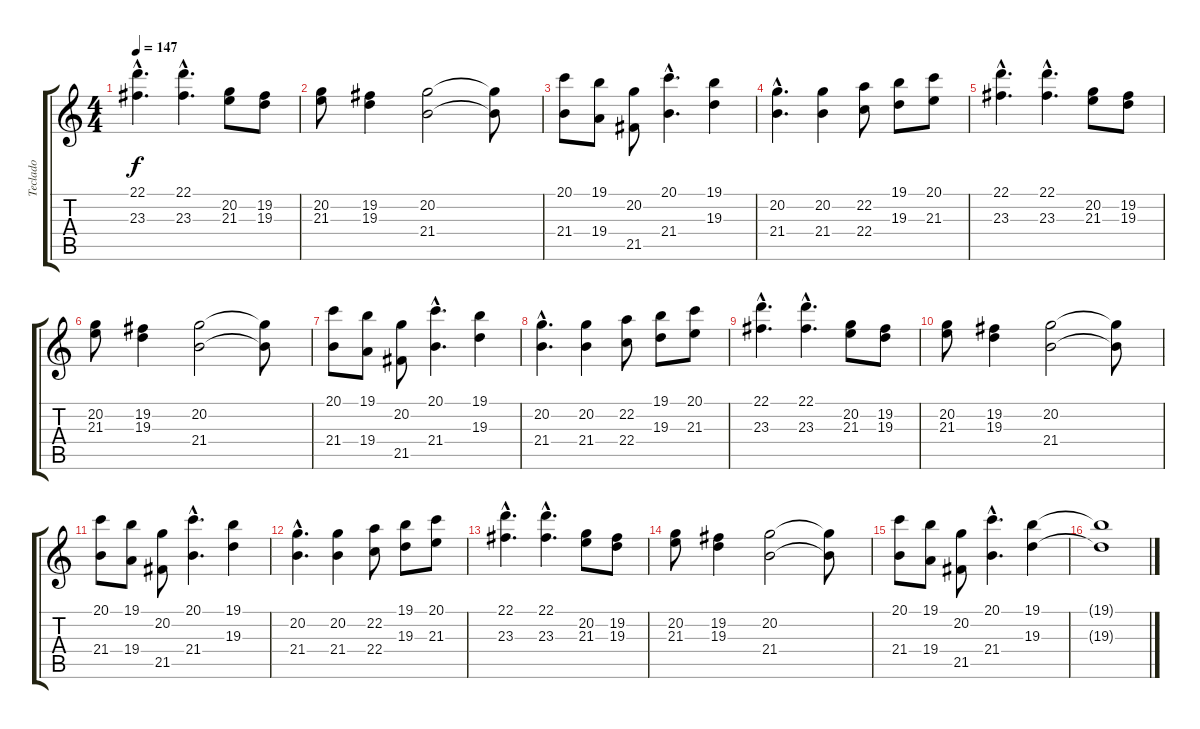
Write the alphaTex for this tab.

\track ("Teclado" "Teclado") {instrument stringensemble1}
\staff {score tabs}
\tuning (E4 B3 G3 D3 A2 E2) {hide}
\ts (4 4)
\tempo 147
\clef g2
\ks c
(22.1{hac} 23.3{hac}).4{d dy f} (22.1{hac} 23.3{hac}).4{d} (20.2 21.3).8 (19.2 19.3).8 |
(20.2 21.3).8 (19.2 19.3).4 (20.2 21.4).2 (20.2{t} 21.4{t}).8 |
(20.1 21.4).8 (19.1 19.4).8 (20.2 21.5).8 (20.1{hac} 21.4{hac}).4{d} (19.1 19.3).4 |
(20.2{hac} 21.4{hac}).4{d} (20.2 21.4).4 (22.2 22.4).8 (19.1 19.3).8 (20.1 21.3).8 |
(22.1{hac} 23.3{hac}).4{d} (22.1{hac} 23.3{hac}).4{d} (20.2 21.3).8 (19.2 19.3).8 |
(20.2 21.3).8 (19.2 19.3).4 (20.2 21.4).2 (20.2{t} 21.4{t}).8 |
(20.1 21.4).8 (19.1 19.4).8 (20.2 21.5).8 (20.1{hac} 21.4{hac}).4{d} (19.1 19.3).4 |
(20.2{hac} 21.4{hac}).4{d} (20.2 21.4).4 (22.2 22.4).8 (19.1 19.3).8 (20.1 21.3).8 |
(22.1{hac} 23.3{hac}).4{d} (22.1{hac} 23.3{hac}).4{d} (20.2 21.3).8 (19.2 19.3).8 |
(20.2 21.3).8 (19.2 19.3).4 (20.2 21.4).2 (20.2{t} 21.4{t}).8 |
(20.1 21.4).8 (19.1 19.4).8 (20.2 21.5).8 (20.1{hac} 21.4{hac}).4{d} (19.1 19.3).4 |
(20.2{hac} 21.4{hac}).4{d} (20.2 21.4).4 (22.2 22.4).8 (19.1 19.3).8 (20.1 21.3).8 |
(22.1{hac} 23.3{hac}).4{d} (22.1{hac} 23.3{hac}).4{d} (20.2 21.3).8 (19.2 19.3).8 |
(20.2 21.3).8 (19.2 19.3).4 (20.2 21.4).2 (20.2{t} 21.4{t}).8 |
(20.1 21.4).8 (19.1 19.4).8 (20.2 21.5).8 (20.1{hac} 21.4{hac}).4{d} (19.1 19.3).4 |
(19.1{t} 19.3{t}).1
